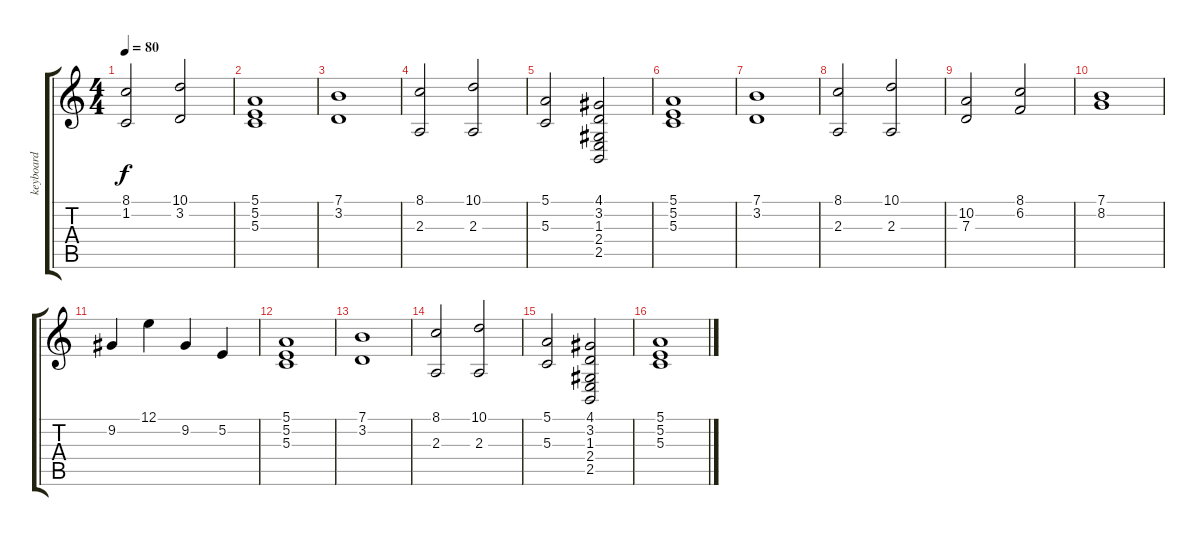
\track ("keyboard" "keyboard") {instrument stringensemble1}
\staff {score tabs}
\tuning (E4 B3 G3 D3 A2 E2) {hide}
\ts (4 4)
\tempo 80
\clef g2
\ks c
(8.1 1.2).2{dy f} (10.1 3.2).2 |
(5.1 5.2 5.3).1{volume 10 instrument stringensemble1} |
(7.1 3.2).1 |
(8.1 2.3).2 (10.1 2.3).2 |
(5.1 5.3).2 (4.1 3.2 1.3 2.4 2.5).2 |
(5.1 5.2 5.3).1 |
(7.1 3.2).1 |
(8.1 2.3).2 (10.1 2.3).2 |
(10.2 7.3).2 (8.1 6.2).2 |
(7.1 8.2).1 |
9.2.4 12.1.4 9.2.4 5.2.4 |
(5.1 5.2 5.3).1{volume 10} |
(7.1 3.2).1 |
(8.1 2.3).2 (10.1 2.3).2 |
(5.1 5.3).2 (4.1 3.2 1.3 2.4 2.5).2 |
(5.1 5.2 5.3).1
